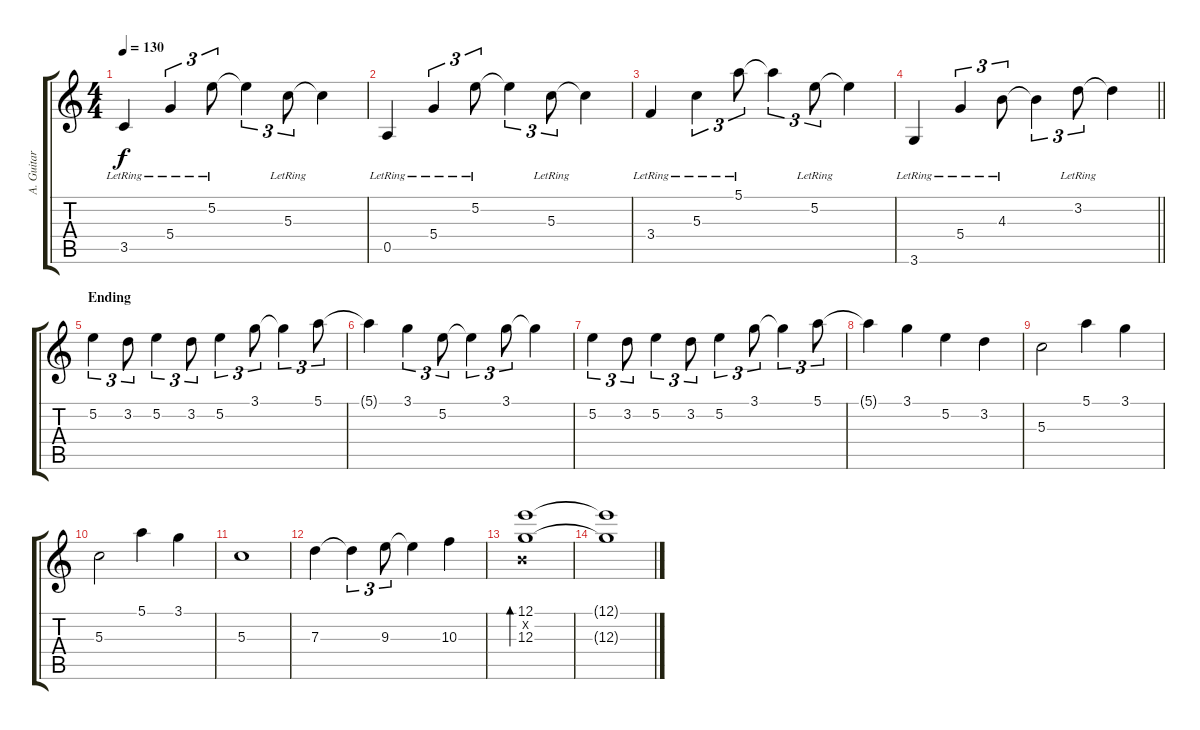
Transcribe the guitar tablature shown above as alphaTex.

\track ("A. Guitar I" "A. Guitar ") {instrument acousticguitarsteel}
\staff {score tabs}
\tuning (E4 B3 G3 D3 A2 E2) {hide}
\ts (4 4)
\tempo 130
\clef g2
\ks c
3.5{lr}.4{dy f} 5.4{lr}.4{tu (3 2)} 5.2{lr}.8{tu (3 2)} 5.2{t}.4{tu (3 2)} 5.3{lr}.8{tu (3 2)} 5.3{t}.4 |
0.5{lr}.4 5.4{lr}.4{tu (3 2)} 5.2{lr}.8{tu (3 2)} 5.2{t}.4{tu (3 2)} 5.3{lr}.8{tu (3 2)} 5.3{t}.4 |
3.4{lr}.4 5.3{lr}.4{tu (3 2)} 5.1{lr}.8{tu (3 2)} 5.1{t}.4{tu (3 2)} 5.2{lr}.8{tu (3 2)} 5.2{t}.4 |
\barLineRight lightlight
3.6{lr}.4 5.4{lr}.4{tu (3 2)} 4.3{lr}.8{tu (3 2)} 4.3{t}.4{tu (3 2)} 3.2{lr}.8{tu (3 2)} 3.2{t}.4 |
\section ("" "Ending")
5.2.4{tu (3 2)} 3.2.8{tu (3 2)} 5.2.4{tu (3 2)} 3.2.8{tu (3 2)} 5.2.4{tu (3 2)} 3.1.8{tu (3 2)} 3.1{t}.4{tu (3 2)} 5.1.8{tu (3 2)} |
5.1{t}.4 3.1.4{tu (3 2)} 5.2.8{tu (3 2)} 5.2{t}.4{tu (3 2)} 3.1.8{tu (3 2)} 3.1{t}.4 |
5.2.4{tu (3 2)} 3.2.8{tu (3 2)} 5.2.4{tu (3 2)} 3.2.8{tu (3 2)} 5.2.4{tu (3 2)} 3.1.8{tu (3 2)} 3.1{t}.4{tu (3 2)} 5.1.8{tu (3 2)} |
5.1{t}.4 3.1.4 5.2.4 3.2.4 |
5.3.2 5.1.4 3.1.4 |
5.3.2 5.1.4 3.1.4 |
5.3.1 |
7.3.4 7.3{t}.4{tu (3 2)} 9.3.8{tu (3 2)} 9.3{t}.4 10.3.4 |
(12.1 0.2{x} 12.3).1{bd 240} |
(12.1{t} 12.3{t}).1
